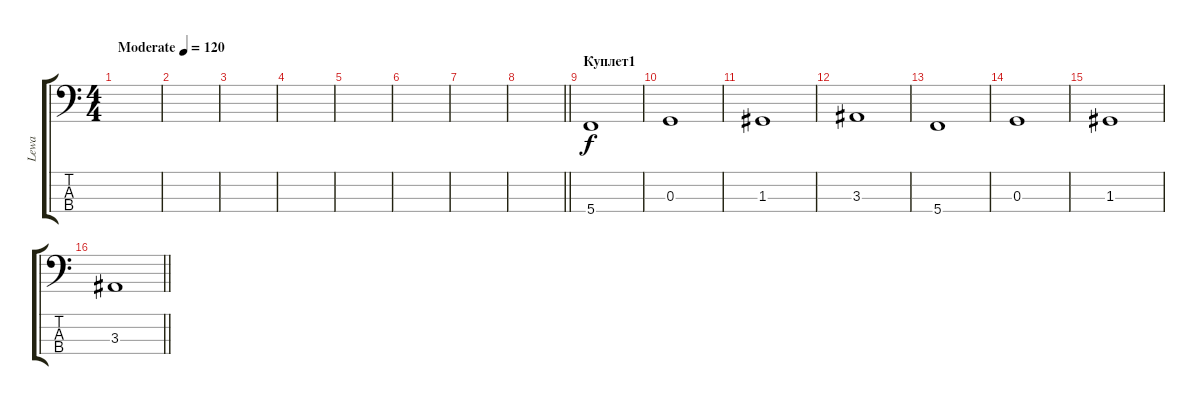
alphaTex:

\track ("Lewa" "Lewa") {instrument electricbasspick}
\staff {score tabs}
\tuning (F2 C2 G1 C1) {hide}
\ts (4 4)
\tempo (120 "Moderate")
\clef f4
\ks c
|
|
|
|
|
|
|
\barLineRight lightlight
|
\section ("" "Куплет1")
5.4.1 |
0.3.1 |
1.3.1 |
3.3.1 |
5.4.1 |
0.3.1 |
1.3.1 |
\barLineRight lightlight
3.3.1
